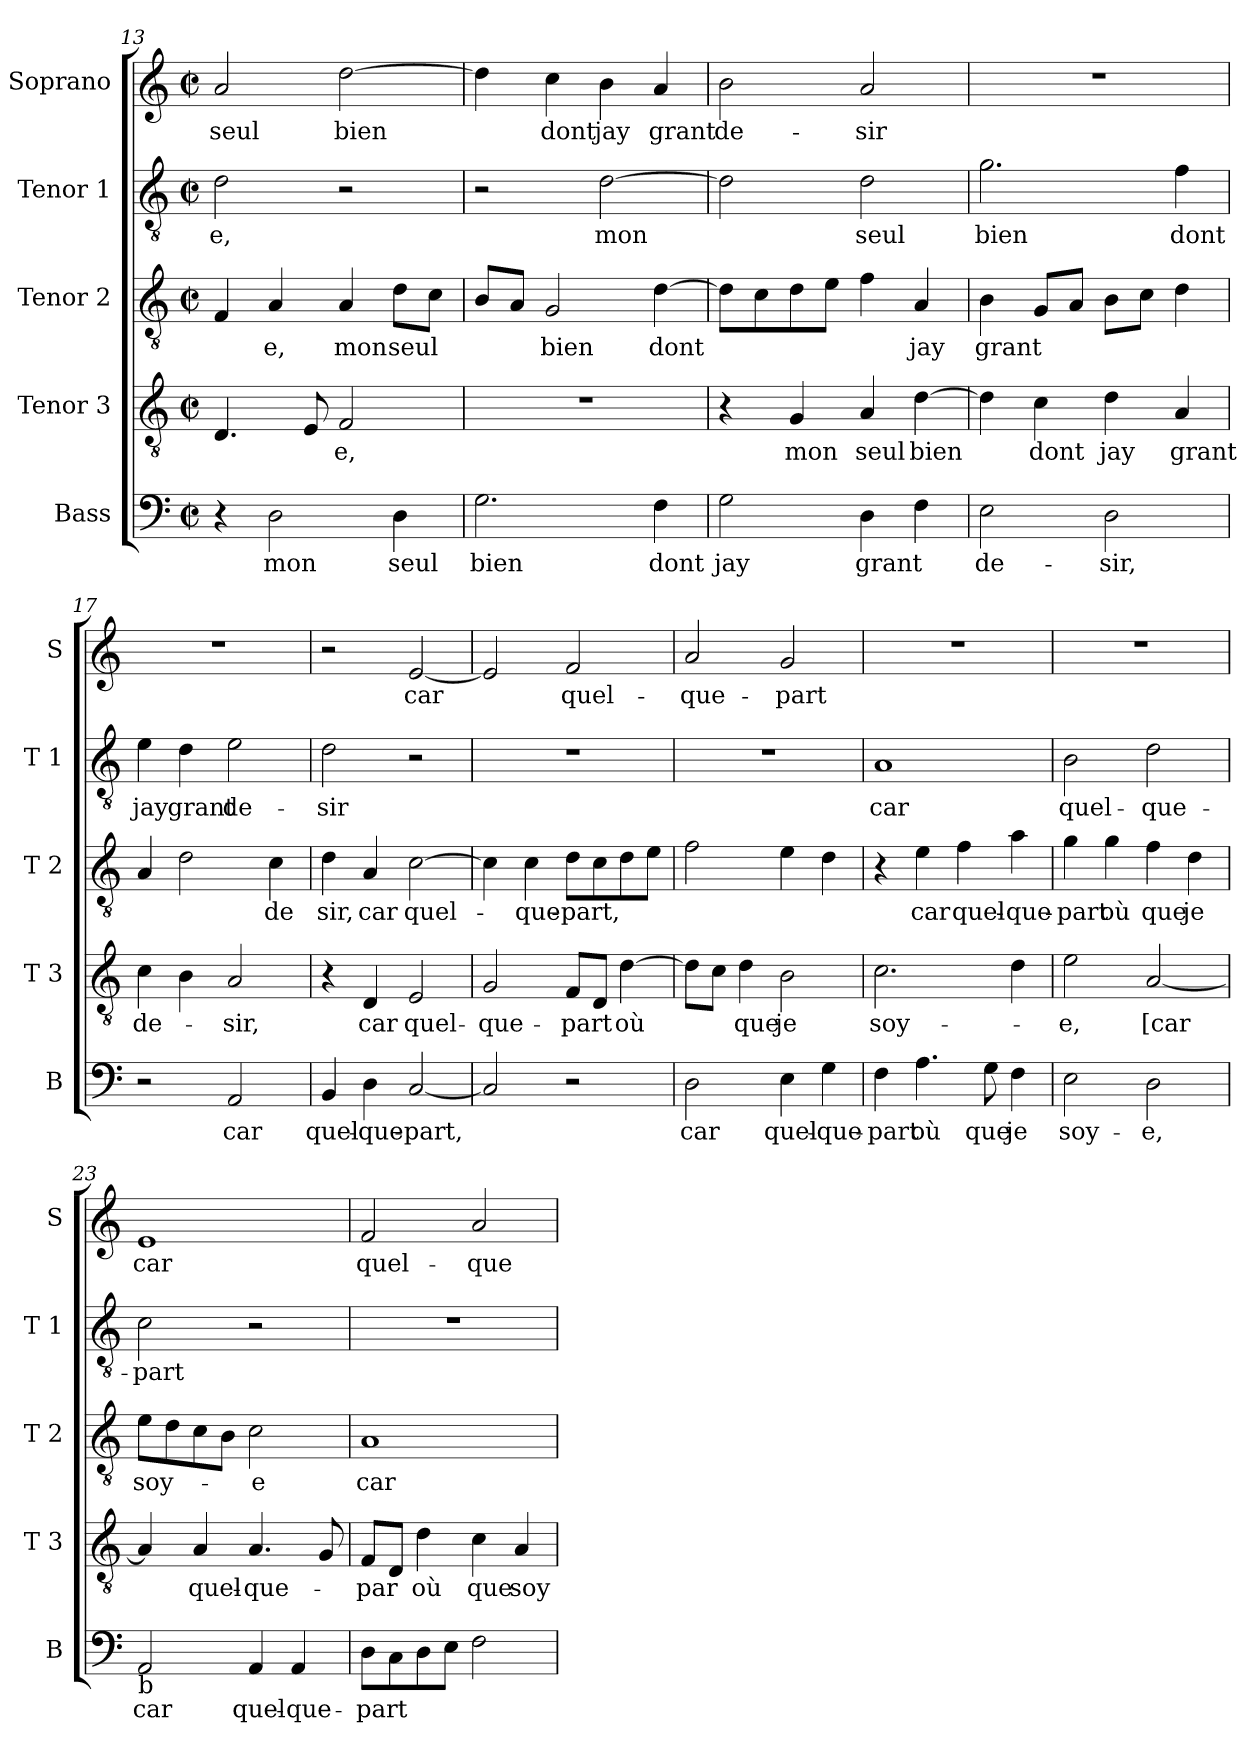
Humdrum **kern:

**kern	**text	**kern	**text	**kern	**text	**kern	**text	**kern	**text
*part5	*part5	*part4	*part4	*part3	*part3	*part2	*part2	*part1	*part1
*staff5	*staff5	*staff4	*staff4	*staff3	*staff3	*staff2	*staff2	*staff1	*staff1
*I"Bass	*	*I"Tenor 3	*	*I"Tenor 2	*	*I"Tenor 1	*	*I"Soprano	*
*I'B	*	*I'T 3	*	*I'T 2	*	*I'T 1	*	*I'S	*
*clefF4	*	*clefGv2	*	*clefGv2	*	*clefGv2	*	*clefG2	*
*k[]	*	*k[]	*	*k[]	*	*k[]	*	*k[]	*
*C:	*	*C:	*	*C:	*	*C:	*	*C:	*
*M2/2	*	*M2/2	*	*M2/2	*	*M2/2	*	*M2/2	*
*met(c|)	*	*met(c|)	*	*met(c|)	*	*met(c|)	*	*met(c|)	*
=13	=13	=13	=13	=13	=13	=13	=13	=13	=13
4r	.	4.D/	.	4F/	.	2d\	-e,	2a/	seul
2D\	mon	.	.	4A/	-e,	.	.	.	.
.	.	8E/	.	.	.	.	.	.	.
.	.	2F/	-e,	4A/	mon	2r	.	[2dd\	bien
4D\	seul	.	.	8d\L	seul	.	.	.	.
.	.	.	.	8c\J	.	.	.	.	.
=14	=14	=14	=14	=14	=14	=14	=14	=14	=14
2.G\	bien	1r	.	8B/L	.	2r	.	4dd\]	.
.	.	.	.	8A/J	.	.	.	.	.
.	.	.	.	2G/	bien	.	.	4cc\	dont
.	.	.	.	.	.	[2d\	mon	4b\	jay
4F\	dont	.	.	[4d\	dont	.	.	4a/	grant
=15	=15	=15	=15	=15	=15	=15	=15	=15	=15
2G\	jay	4r	.	8d\L]	.	2d\]	.	2b\	de-
.	.	.	.	8c\	.	.	.	.	.
.	.	4G/	mon	8d\	.	.	.	.	.
.	.	.	.	8e\J	.	.	.	.	.
4D\	grant	4A/	seul	4f\	.	2d\	seul	2a/	-sir
4F\	.	[4d\	bien	4A/	jay	.	.	.	.
=16	=16	=16	=16	=16	=16	=16	=16	=16	=16
2E\	de-	4d\]	.	4B\	grant	2.g\	bien	1r	.
.	.	4c\	dont	8G/L	.	.	.	.	.
.	.	.	.	8A/J	.	.	.	.	.
2D\	-sir,	4d\	jay	8B\L	.	.	.	.	.
.	.	.	.	8c\J	.	.	.	.	.
.	.	4A/	grant	4d\	.	4f\	dont	.	.
=17	=17	=17	=17	=17	=17	=17	=17	=17	=17
2r	.	4c\	de-	4A/	.	4e\	jay	1r	.
.	.	4B\	.	2d\	.	4d\	grant	.	.
2AA/	car	2A/	-sir,	.	.	2e\	de-	.	.
.	.	.	.	4c\	de	.	.	.	.
!!LO:LB:g=z
=18	=18	=18	=18	=18	=18	=18	=18	=18	=18
4BB/	quel-	4r	.	4d\	sir,	2d\	-sir	2r	.
4D\	-que-	4D/	car	4A/	car	.	.	.	.
[2C/	-part,	2E/	quel-	[2c\	quel-	2r	.	[2e/	car
=19	=19	=19	=19	=19	=19	=19	=19	=19	=19
2C/]	.	2G/	-que-	4c\]	.	1r	.	2e/]	.
.	.	.	.	4c\	-que-	.	.	.	.
2r	.	8F/L	-part	8d\L	-part,	.	.	2f/	quel-
.	.	8D/J	.	8c\	.	.	.	.	.
.	.	[4d\	où	8d\	.	.	.	.	.
.	.	.	.	8e\J	.	.	.	.	.
=20	=20	=20	=20	=20	=20	=20	=20	=20	=20
2D\	car	8d\L]	.	2f\	.	1r	.	2a/	-que-
.	.	8c\J	.	.	.	.	.	.	.
.	.	4d\	que	.	.	.	.	.	.
4E\	quel-	2B\	je	4e\	.	.	.	2g/	-part
4G\	-que-	.	.	4d\	.	.	.	.	.
=21	=21	=21	=21	=21	=21	=21	=21	=21	=21
4F\	-part	2.c\	soy-	4r	.	1A	car	1r	.
4.A\	où	.	.	4e\	car	.	.	.	.
.	.	.	.	4f\	quel-	.	.	.	.
8G\	que	.	.	.	.	.	.	.	.
4F\	je	4d\	.	4a\	-que-	.	.	.	.
=22	=22	=22	=22	=22	=22	=22	=22	=22	=22
2E\	soy-	2e\	-e,	4g\	-part	2B\	quel-	1r	.
.	.	.	.	4g\	où	.	.	.	.
2D\	-e,	[2A/	[car	4f\	que	2d\	-que-	.	.
.	.	.	.	4d\	je	.	.	.	.
=23	=23	=23	=23	=23	=23	=23	=23	=23	=23
!LO:TX:b:t=b	!	!	!	!	!	!	!	!	!
2AA/	car	4A/]	.	8e\L	soy-	2c\	-part	1e	car
.	.	.	.	8d\	.	.	.	.	.
.	.	4A/	quel-	8c\	.	.	.	.	.
.	.	.	.	8B\J	.	.	.	.	.
4AA/	quel-	4.A/	-que-	2c\	-e	2r	.	.	.
4AA/	-que-	.	.	.	.	.	.	.	.
.	.	8G/	.	.	.	.	.	.	.
!!LO:LB:g=z
=24	=24	=24	=24	=24	=24	=24	=24	=24	=24
8D\L	-part	8F/L	-par	1A	car	1r	.	2f/	quel-
8C\	.	8D/J	.	.	.	.	.	.	.
8D\	.	4d\	où	.	.	.	.	.	.
8E\J	.	.	.	.	.	.	.	.	.
2F\	.	4c\	que	.	.	.	.	2a/	-que-
.	.	4A/	soy-	.	.	.	.	.	.
=	=	=	=	=	=	=	=	=	=
*-	*-	*-	*-	*-	*-	*-	*-	*-	*-
